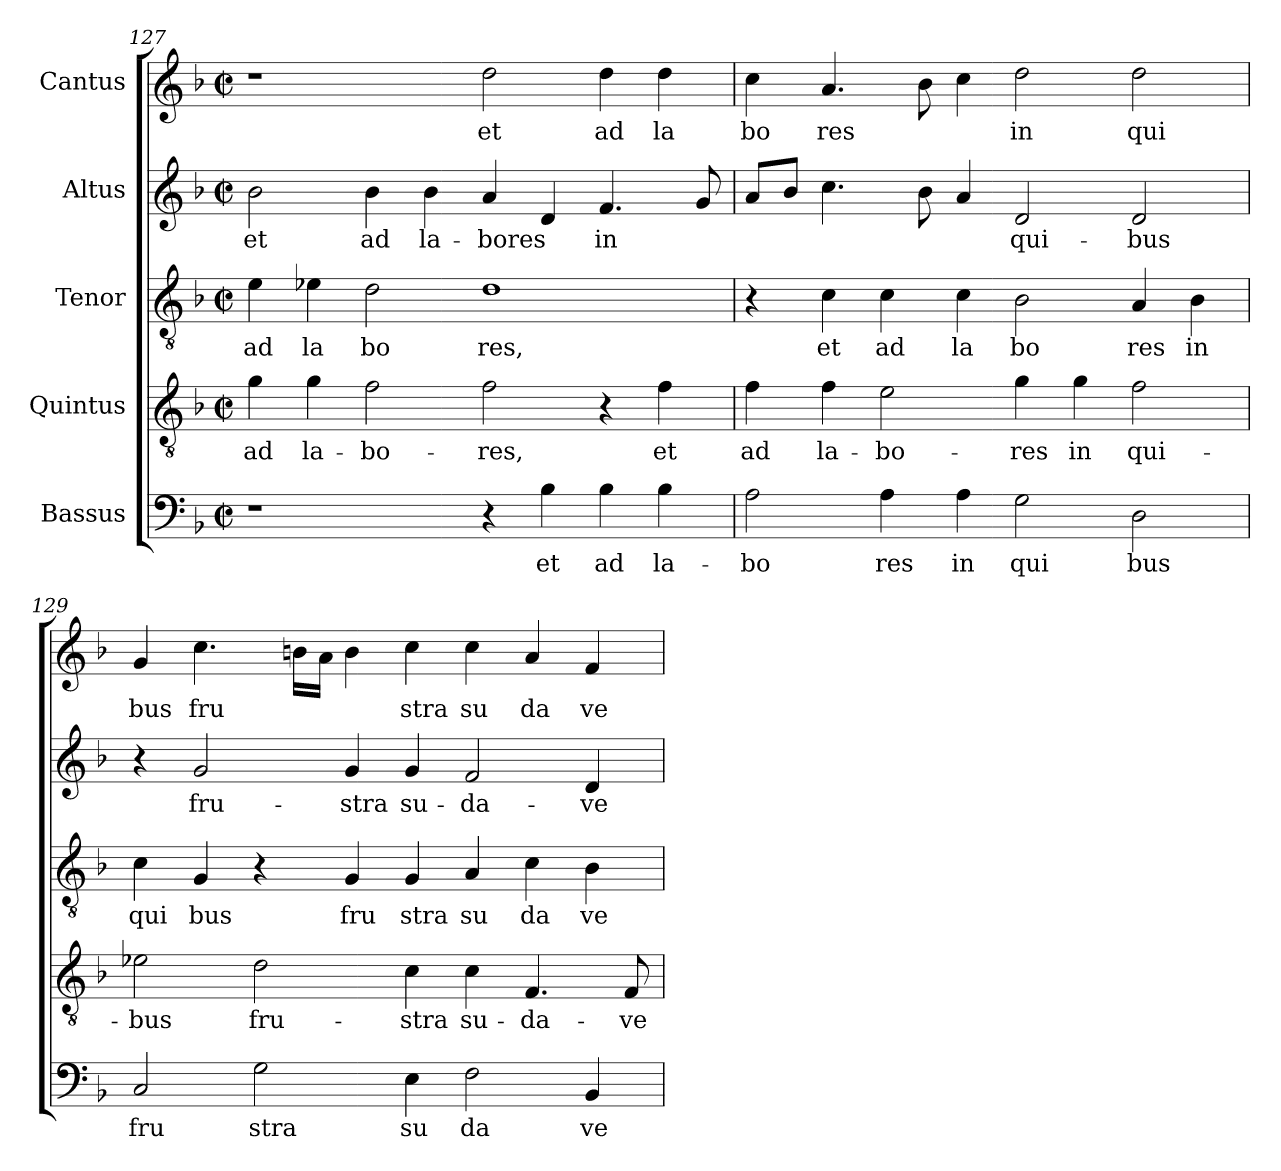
**kern	**text	**kern	**text	**kern	**text	**kern	**text	**kern	**text
*part5	*part5	*part4	*part4	*part3	*part3	*part2	*part2	*part1	*part1
*staff5	*staff5	*staff4	*staff4	*staff3	*staff3	*staff2	*staff2	*staff1	*staff1
*I"Bassus	*	*I"Quintus	*	*I"Tenor	*	*I"Altus	*	*I"Cantus	*
*clefF4	*	*clefGv2	*	*clefGv2	*	*clefG2	*	*clefG2	*
*k[b-]	*	*k[b-]	*	*k[b-]	*	*k[b-]	*	*k[b-]	*
*F:	*	*F:	*	*F:	*	*F:	*	*F:	*
*M2/2	*	*M2/2	*	*M2/2	*	*M2/2	*	*M2/2	*
*met(c|)	*	*met(c|)	*	*met(c|)	*	*met(c|)	*	*met(c|)	*
=127	=127	=127	=127	=127	=127	=127	=127	=127	=127
!	!	!	!LO:LY:b:cj	!	!LO:LY:b:cj	!	!LO:LY:b:cj	!	!
1r	.	4g\	ad	4e\	ad	2b-\	et	1r	.
!	!	!	!LO:LY:b:cj	!	!LO:LY:b:cj	!	!	!	!
.	.	4g\	la-	4e-X\	la	.	.	.	.
!	!	!	!LO:LY:b:cj	!	!LO:LY:b:cj	!	!LO:LY:b:cj	!	!
.	.	2f\	-bo-	2d\	bo	4b-\	ad	.	.
!	!	!	!	!	!	!	!LO:LY:b:cj	!	!
.	.	.	.	.	.	4b-\	la-	.	.
!	!	!	!LO:LY:b:cj	!	!LO:LY:b:cj	!	!LO:LY:b	!	!LO:LY:b:cj
4r	.	2f\	-res,	1d	res,	4a/	-bores	2dd\	et
!	!LO:LY:b:cj	!	!	!	!	!	!	!	!
4B-\	et	.	.	.	.	4d/	.	.	.
!	!LO:LY:b:cj	!	!	!	!	!	!LO:LY:b:cj	!	!LO:LY:b:cj
4B-\	ad	4r	.	.	.	4.f/	in	4dd\	ad
!	!LO:LY:b:cj	!	!LO:LY:b:cj	!	!	!	!	!	!LO:LY:b:cj
4B-\	la-	4f\	et	.	.	.	.	4dd\	la
.	.	.	.	.	.	8g/	.	.	.
!!LO:LB:g=z
=128	=128	=128	=128	=128	=128	=128	=128	=128	=128
!	!LO:LY:b:cj	!	!LO:LY:b:cj	!	!	!	!	!	!LO:LY:b:cj
2A\	-bo	4f\	ad	4r	.	8a/L	.	4cc\	bo
.	.	.	.	.	.	8b-/J	.	.	.
!	!	!	!LO:LY:b:cj	!	!LO:LY:b:cj	!	!	!	!LO:LY:b
.	.	4f\	la-	4c\	et	4.cc\	.	4.a/	res
!	!LO:LY:b:cj	!	!LO:LY:b:cj	!	!LO:LY:b:cj	!	!	!	!
4A\	res	2e\	-bo-	4c\	ad	.	.	.	.
.	.	.	.	.	.	8b-\	.	8b-\	.
!	!LO:LY:b:cj	!	!	!	!LO:LY:b:cj	!	!	!	!
4A\	in	.	.	4c\	la	4a/	.	4cc\	.
!	!LO:LY:b:cj	!	!LO:LY:b:cj	!	!LO:LY:b:cj	!	!LO:LY:b:cj	!	!LO:LY:b:cj
2G\	qui	4g\	-res	2B-\	bo	2d/	qui-	2dd\	in
!	!	!	!LO:LY:b:cj	!	!	!	!	!	!
.	.	4g\	in	.	.	.	.	.	.
!	!LO:LY:b:cj	!	!LO:LY:b:cj	!	!LO:LY:b:cj	!	!LO:LY:b:cj	!	!LO:LY:b:cj
2D\	bus	2f\	qui-	4A/	res	2d/	-bus	2dd\	qui
!	!	!	!	!	!LO:LY:b:cj	!	!	!	!
.	.	.	.	4B-\	in	.	.	.	.
=129	=129	=129	=129	=129	=129	=129	=129	=129	=129
!	!LO:LY:b:cj	!	!LO:LY:b:cj	!	!LO:LY:b:cj	!	!	!	!LO:LY:b:cj
2C/	fru	2e-X\	-bus	4c\	qui	4r	.	4g/	bus
!	!	!	!	!	!LO:LY:b:cj	!	!LO:LY:b:cj	!	!LO:LY:b
.	.	.	.	4G/	bus	2g/	fru-	4.cc\	fru
!	!LO:LY:b:cj	!	!LO:LY:b:cj	!	!	!	!	!	!
2G\	stra	2d\	fru-	4r	.	.	.	.	.
.	.	.	.	.	.	.	.	16b\L	.
.	.	.	.	.	.	.	.	16a\J	.
!	!	!	!	!	!LO:LY:b:cj	!	!LO:LY:b:cj	!	!
.	.	.	.	4G/	fru	4g/	-stra	4b\	.
!	!LO:LY:b:cj	!	!LO:LY:b:cj	!	!LO:LY:b:cj	!	!LO:LY:b:cj	!	!LO:LY:b:cj
4E\	su	4c\	-stra	4G/	stra	4g/	su-	4cc\	stra
!	!LO:LY:b:cj	!	!LO:LY:b:cj	!	!LO:LY:b:cj	!	!LO:LY:b:cj	!	!LO:LY:b:cj
2F\	da	4c\	su-	4A/	su	2f/	-da-	4cc\	su
!	!	!	!LO:LY:b:cj	!	!LO:LY:b:cj	!	!	!	!LO:LY:b:cj
.	.	4.F/	-da-	4c\	da	.	.	4a/	da
!	!LO:LY:b:cj	!	!	!	!LO:LY:b:cj	!	!LO:LY:b:cj	!	!LO:LY:b:cj
4BB-/	ve	.	.	4B-\	ve	4d/	-ve-	4f/	ve
!	!	!	!LO:LY:b:cj	!	!	!	!	!	!
.	.	8F/	-ve-	.	.	.	.	.	.
=	=	=	=	=	=	=	=	=	=
*-	*-	*-	*-	*-	*-	*-	*-	*-	*-
